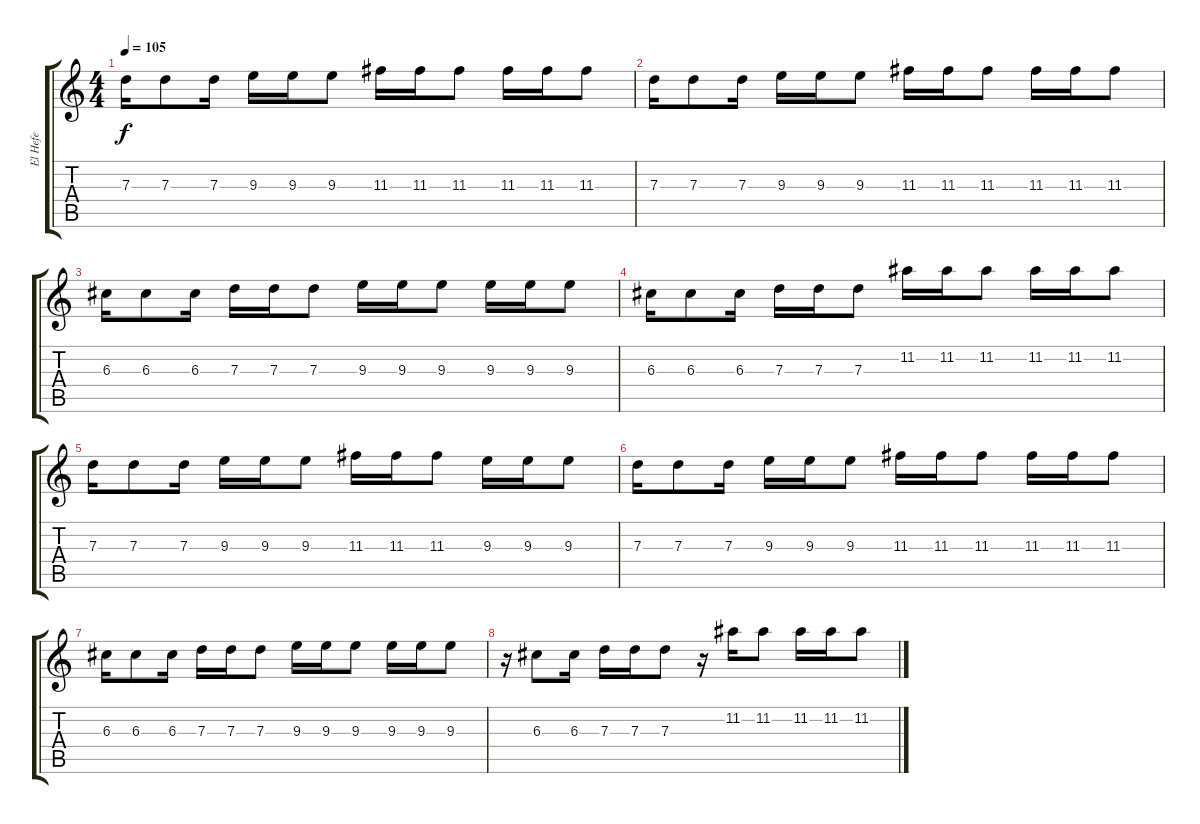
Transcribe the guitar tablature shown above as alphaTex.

\track ("El Hefe" "El Hefe") {instrument overdrivenguitar}
\staff {score tabs}
\tuning (E4 B3 G3 D3 A2 E2) {hide}
\ts (4 4)
\tempo 105
\clef g2
\ks c
7.3.16{dy f} 7.3.8 7.3.16 9.3.16 9.3.16 9.3.8 11.3.16 11.3.16 11.3.8 11.3.16 11.3.16 11.3.8 |
7.3.16 7.3.8 7.3.16 9.3.16 9.3.16 9.3.8 11.3.16 11.3.16 11.3.8 11.3.16 11.3.16 11.3.8 |
6.3.16 6.3.8 6.3.16{volume 6} 7.3.16 7.3.16 7.3.8 9.3.16 9.3.16 9.3.8 9.3.16 9.3.16 9.3.8 |
6.3.16 6.3.8 6.3.16 7.3.16 7.3.16 7.3.8 11.2.16 11.2.16 11.2.8 11.2.16 11.2.16 11.2.8 |
7.3.16 7.3.8 7.3.16 9.3.16 9.3.16 9.3.8 11.3.16 11.3.16 11.3.8 9.3.16 9.3.16 9.3.8 |
7.3.16 7.3.8 7.3.16 9.3.16 9.3.16 9.3.8 11.3.16{volume 3} 11.3.16 11.3.8 11.3.16 11.3.16 11.3.8 |
6.3.16 6.3.8 6.3.16 7.3.16 7.3.16 7.3.8 9.3.16 9.3.16 9.3.8 9.3.16 9.3.16 9.3.8 |
r.16 6.3.8 6.3.16 7.3.16 7.3.16 7.3.8 r.16 11.2.16 11.2.8 11.2.16 11.2.16 11.2.8
